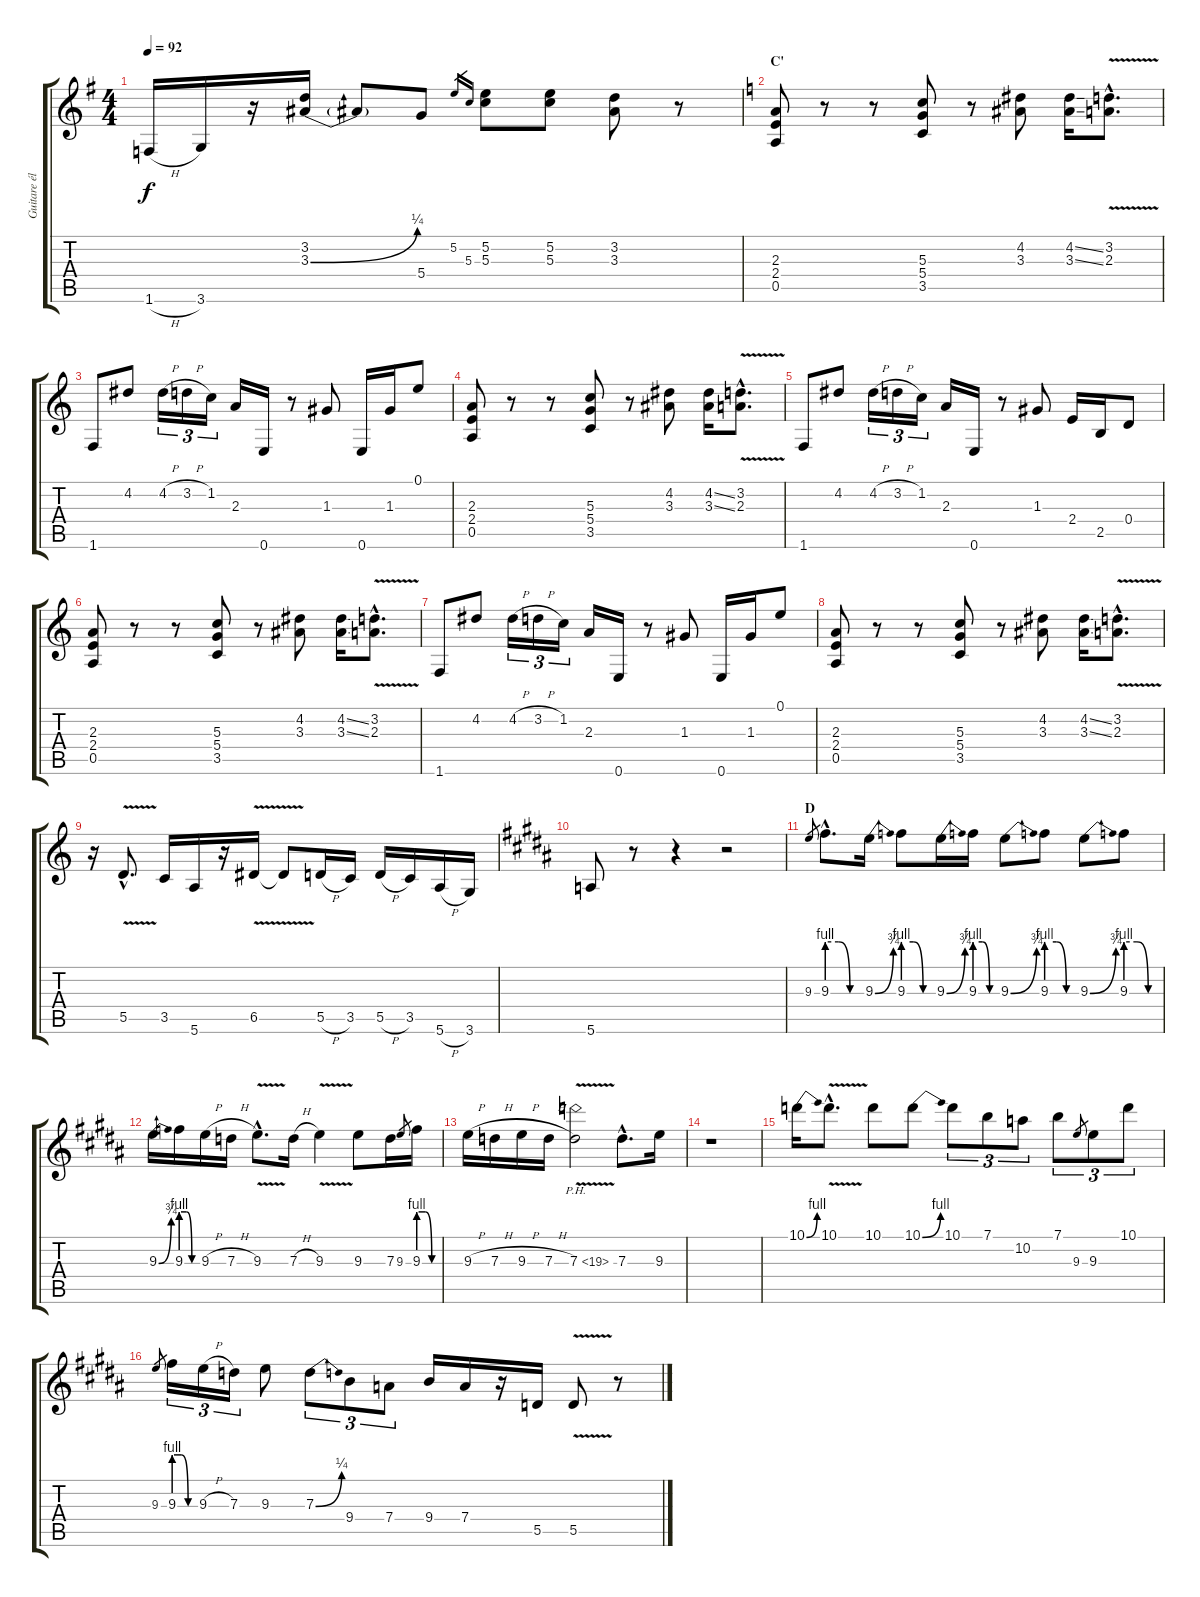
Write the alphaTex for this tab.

\track ("Guitare électrique" "Guitare él") {instrument electricguitarclean}
\staff {score tabs}
\tuning (E4 B3 G3 D3 A2 E2) {hide}
\ts (4 4)
\tempo 92
\clef g2
\ks g
1.6{h}.16{dy f} 3.6.16 r.16 (3.2 3.3{be (bend 0 0 60 1)}).16 3.3{t}.8 5.4.8 5.2.16{gr} 5.3.16{gr} (5.2 5.3).8 (5.2 5.3).8 (3.2 3.3).8 r.8 |
\section ("" "C'")
\ks c
(2.3 2.4 0.5).8 r.8 r.8 (5.3 5.4 3.5).8 r.8 (4.2 3.3).8 (4.2{ss} 3.3{ss}).16 (3.2{hac} 2.3{v hac}).8{d} |
1.6.8 4.2.8 4.2{h}.16{tu (3 2)} 3.2{h}.16{tu (3 2)} 1.2.16{tu (3 2)} 2.3.16 0.6.16 r.8 1.3.8 0.6.16 1.3.16 0.1.8 |
(2.3 2.4 0.5).8 r.8 r.8 (5.3 5.4 3.5).8 r.8 (4.2 3.3).8 (4.2{ss} 3.3{ss}).16 (3.2{v hac} 2.3{hac}).8{d} |
1.6.8 4.2.8 4.2{h}.16{tu (3 2)} 3.2{h}.16{tu (3 2)} 1.2.16{tu (3 2)} 2.3.16 0.6.16 r.8 1.3.8 2.4.16 2.5.16 0.4.8 |
(2.3 2.4 0.5).8 r.8 r.8 (5.3 5.4 3.5).8 r.8 (4.2 3.3).8 (4.2{ss} 3.3{ss}).16 (3.2{v hac} 2.3{hac}).8{d} |
1.6.8 4.2.8 4.2{h}.16{tu (3 2)} 3.2{h}.16{tu (3 2)} 1.2.16{tu (3 2)} 2.3.16 0.6.16 r.8 1.3.8 0.6.16 1.3.16 0.1.8 |
(2.3 2.4 0.5).8 r.8 r.8 (5.3 5.4 3.5).8 r.8 (4.2 3.3).8 (4.2{ss} 3.3{ss}).16 (3.2{hac} 2.3{v hac}).8{d} |
r.16 5.5{v hac}.8{d} 3.5.16 5.6.16 r.16 6.5{v}.16 6.5{t}.8 5.5{h}.16 3.5.16 5.5{h}.16 3.5.16 5.6{h}.16 3.6.16 |
\ks b
5.6.8 r.8 r.4 r.2 |
\section ("" "D")
9.3.8{gr} 9.3{be (custom 0 4 20 4 40 0 60 0) hac}.8{d} 9.3{be (bend 0 0 60 3)}.16 9.3{be (custom 0 4 20 4 40 0 60 0)}.8 9.3{be (bend 0 0 60 3)}.16 9.3{be (custom 0 4 20 4 40 0 60 0)}.16 9.3{be (bend 0 0 60 3)}.8 9.3{be (custom 0 4 20 4 40 0 60 0)}.8 9.3{be (bend 0 0 60 3)}.8 9.3{be (custom 0 4 20 4 40 0 60 0)}.8 |
9.3{be (bend 0 0 60 3)}.16 9.3{be (custom 0 4 20 4 40 0 60 0)}.16 9.3{h}.16 7.3{h}.16 9.3{v hac}.8{d} 7.3{h}.16 9.3{v}.4 9.3.8 7.3.16 9.3.8{gr} 9.3{be (custom 0 4 20 4 40 0 60 0)}.16 |
9.3{h}.16 7.3{h}.16 9.3{h}.16 7.3{h}.16 7.3{ph 12 v}.2 7.3{hac}.8{d} 9.3.16 |
r.1 |
10.1{be (bend 0 0 60 4)}.16 10.1{v hac}.8{d} 10.1.8 10.1{be (bend 0 0 60 4)}.8 10.1.8{tu (3 2)} 7.1.8{tu (3 2)} 10.2.8{tu (3 2)} 7.1.8{tu (3 2)} 9.3.8{gr} 9.3.8{tu (3 2)} 10.1.8{tu (3 2)} |
9.3.8{gr} 9.3{be (custom 0 4 20 4 40 0 60 0)}.16{tu (3 2)} 9.3{h}.16{tu (3 2)} 7.3.16{tu (3 2)} 9.3.8 7.3{be (bend 0 0 60 1)}.8{tu (3 2)} 9.4.8{tu (3 2)} 7.4.8{tu (3 2)} 9.4.16 7.4.16 r.16 5.5.16 5.5{v}.8 r.8
